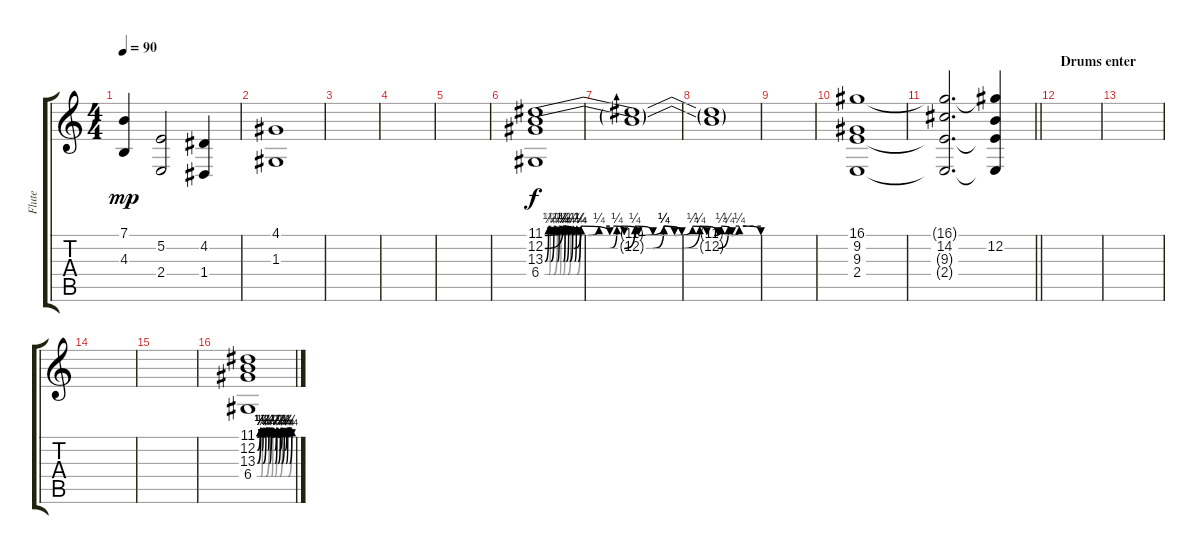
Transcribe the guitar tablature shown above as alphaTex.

\track ("Flute" "Flute") {instrument whistle}
\staff {score tabs}
\tuning (E4 B3 G3 D3 A2 E2) {hide}
\ts (4 4)
\tempo 90
\clef g2
\ks c
(7.1 4.3).4{dy mp} (5.2 2.4).2 (4.2 1.4).4 |
(4.1 1.3).1 |
|
|
|
(11.1{be (custom 0 0 5 1 8 0 12 0 15 1 18 1 22 1 26 0 33 1 36 0 41 1 45 0 47 0 49 1 52 0 54 1 60 1)} 12.2{be (custom 0 0 5 1 8 0 10 1 18 0 20 1 22 0 25 1 30 0 33 1 38 0 43 1 48 0 51 1 56 1 60 0)} 13.3{be (custom 0 0 6 1 10 0 15 1 21 0 24 1 31 0 34 1 36 0 40 1 42 0 47 1 50 0 53 1 56 0 60 1)} 6.4{be (custom 0 0 7 0 9 1 13 0 15 0 21 1 25 0 27 1 31 0 34 1 39 0 44 1 47 0 54 0 60 1)}).1{dy f volume 8} |
(11.1{t} 12.2{t}).1 |
(11.1{t} 12.2{t}).1{volume 2} |
|
(16.1 9.2 9.3 2.4).1{volume 12 instrument pad8sweep} |
\barLineRight lightlight
(16.1{t} 14.2 9.3{t} 2.4{t}).2{d volume 8} (16.1{t} 12.2 9.3{t} 2.4{t}).4 |
\section ("" "Drums enter")
|
|
|
|
(11.1{be (custom 0 0 5 1 8 0 12 0 15 1 18 1 22 1 26 0 33 1 36 0 41 1 45 0 47 0 49 1 52 0 54 1 60 1)} 12.2{be (custom 0 0 5 1 8 0 10 1 18 0 20 1 22 0 25 1 30 0 33 1 38 0 43 1 48 0 51 1 56 1 60 0)} 13.3{be (custom 0 0 6 1 10 0 15 1 21 0 24 1 31 0 34 1 36 0 40 1 42 0 47 1 50 0 53 1 56 0 60 1)} 6.4{be (custom 0 0 7 0 9 1 13 0 15 0 21 1 25 0 27 1 31 0 34 1 39 0 44 1 47 0 54 0 60 1)}).1{volume 8 instrument whistle}
